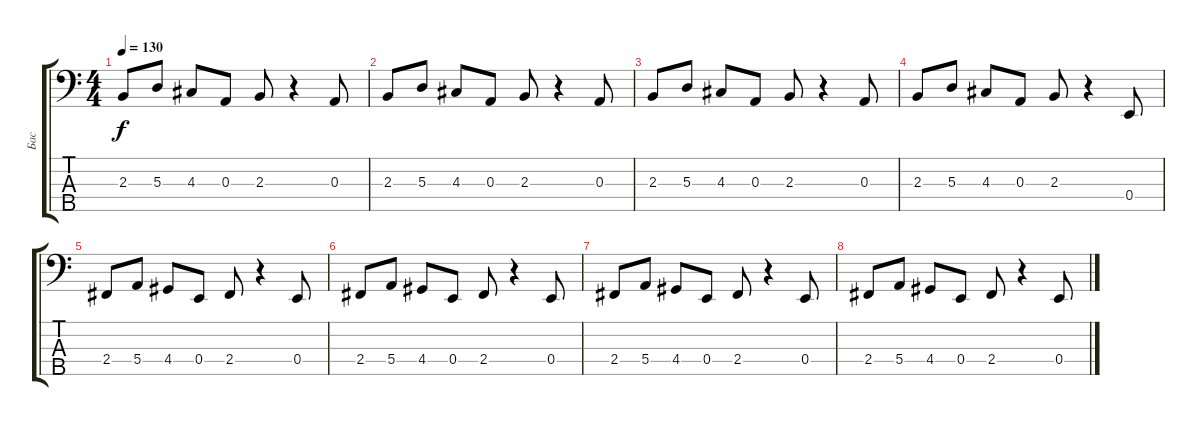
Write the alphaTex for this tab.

\track ("Бас" "Бас") {instrument electricbassfinger}
\staff {score tabs}
\tuning (G2 D2 A1 E1 B0) {hide}
\ts (4 4)
\tempo 130
\clef f4
\ks c
2.3.8{dy f} 5.3.8 4.3.8 0.3.8 2.3.8 r.4 0.3.8 |
2.3.8 5.3.8 4.3.8 0.3.8 2.3.8 r.4 0.3.8 |
2.3.8 5.3.8 4.3.8 0.3.8 2.3.8 r.4 0.3.8 |
2.3.8 5.3.8 4.3.8 0.3.8 2.3.8 r.4 0.4.8 |
2.4.8 5.4.8 4.4.8 0.4.8 2.4.8 r.4 0.4.8 |
2.4.8 5.4.8 4.4.8 0.4.8 2.4.8 r.4 0.4.8 |
2.4.8 5.4.8 4.4.8 0.4.8 2.4.8 r.4 0.4.8 |
2.4.8 5.4.8 4.4.8 0.4.8 2.4.8 r.4 0.4.8
